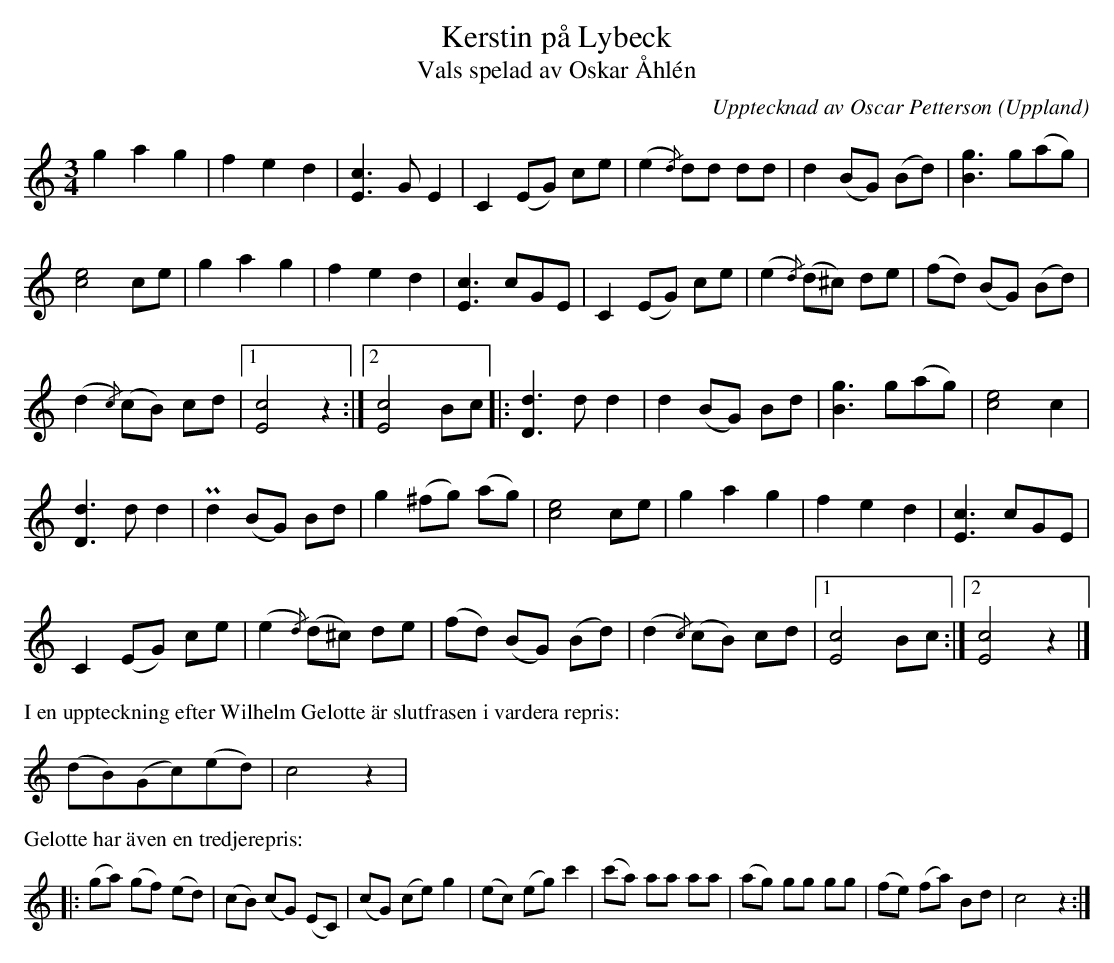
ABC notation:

X:1
T:Kerstin på Lybeck
T:Vals spelad av Oskar Åhlén
C:Upptecknad av Oscar Petterson
M:3/4
L:1/8
O:Uppland
Q:170
K:C
g2a2g2 | f2e2d2 | [cE]3 GE2 | C2 (EG) ce | (e2{/d}) dd dd | d2 (BG) (Bd) | [gB]3 g(ag) |
[ec]4 ce | g2a2g2 | f2e2d2 | [cE]3 cGE | C2 (EG) ce | (e2{/d}) (d^c) de | (fd) (BG) (Bd) |
(d2{/c}) (cB) cd |1 [cE]4 z2 :|2 [cE]4 Bc |: [dD]3d d2 | d2 (BG) Bd | [gB]3 g(ag) | [ec]4 c2 |
[dD]3d d2 | Pd2 (BG) Bd | g2 (^fg) (ag) | [ec]4 ce | g2a2g2 | f2e2d2 | [cE]3 cGE |
C2 (EG) ce | (e2{/d}) (d^c) de | (fd) (BG) (Bd) | (d2{/c}) (cB) cd |1 [cE]4 Bc :|2 [cE]4 z2 |]
%%text I en uppteckning efter Wilhelm Gelotte är slutfrasen i vardera repris:
(dB)(Gc)(ed) | c4 z2 |
%%text Gelotte har även en tredjerepris:
|: (ga) (gf) (ed) | (cB) (cG) (EC) | (cG) (ce) g2 | (ec) (eg) c'2 | (c'a) aa aa | (ag) gg gg | (fe) (fa) Bd | c4 z2 :|
